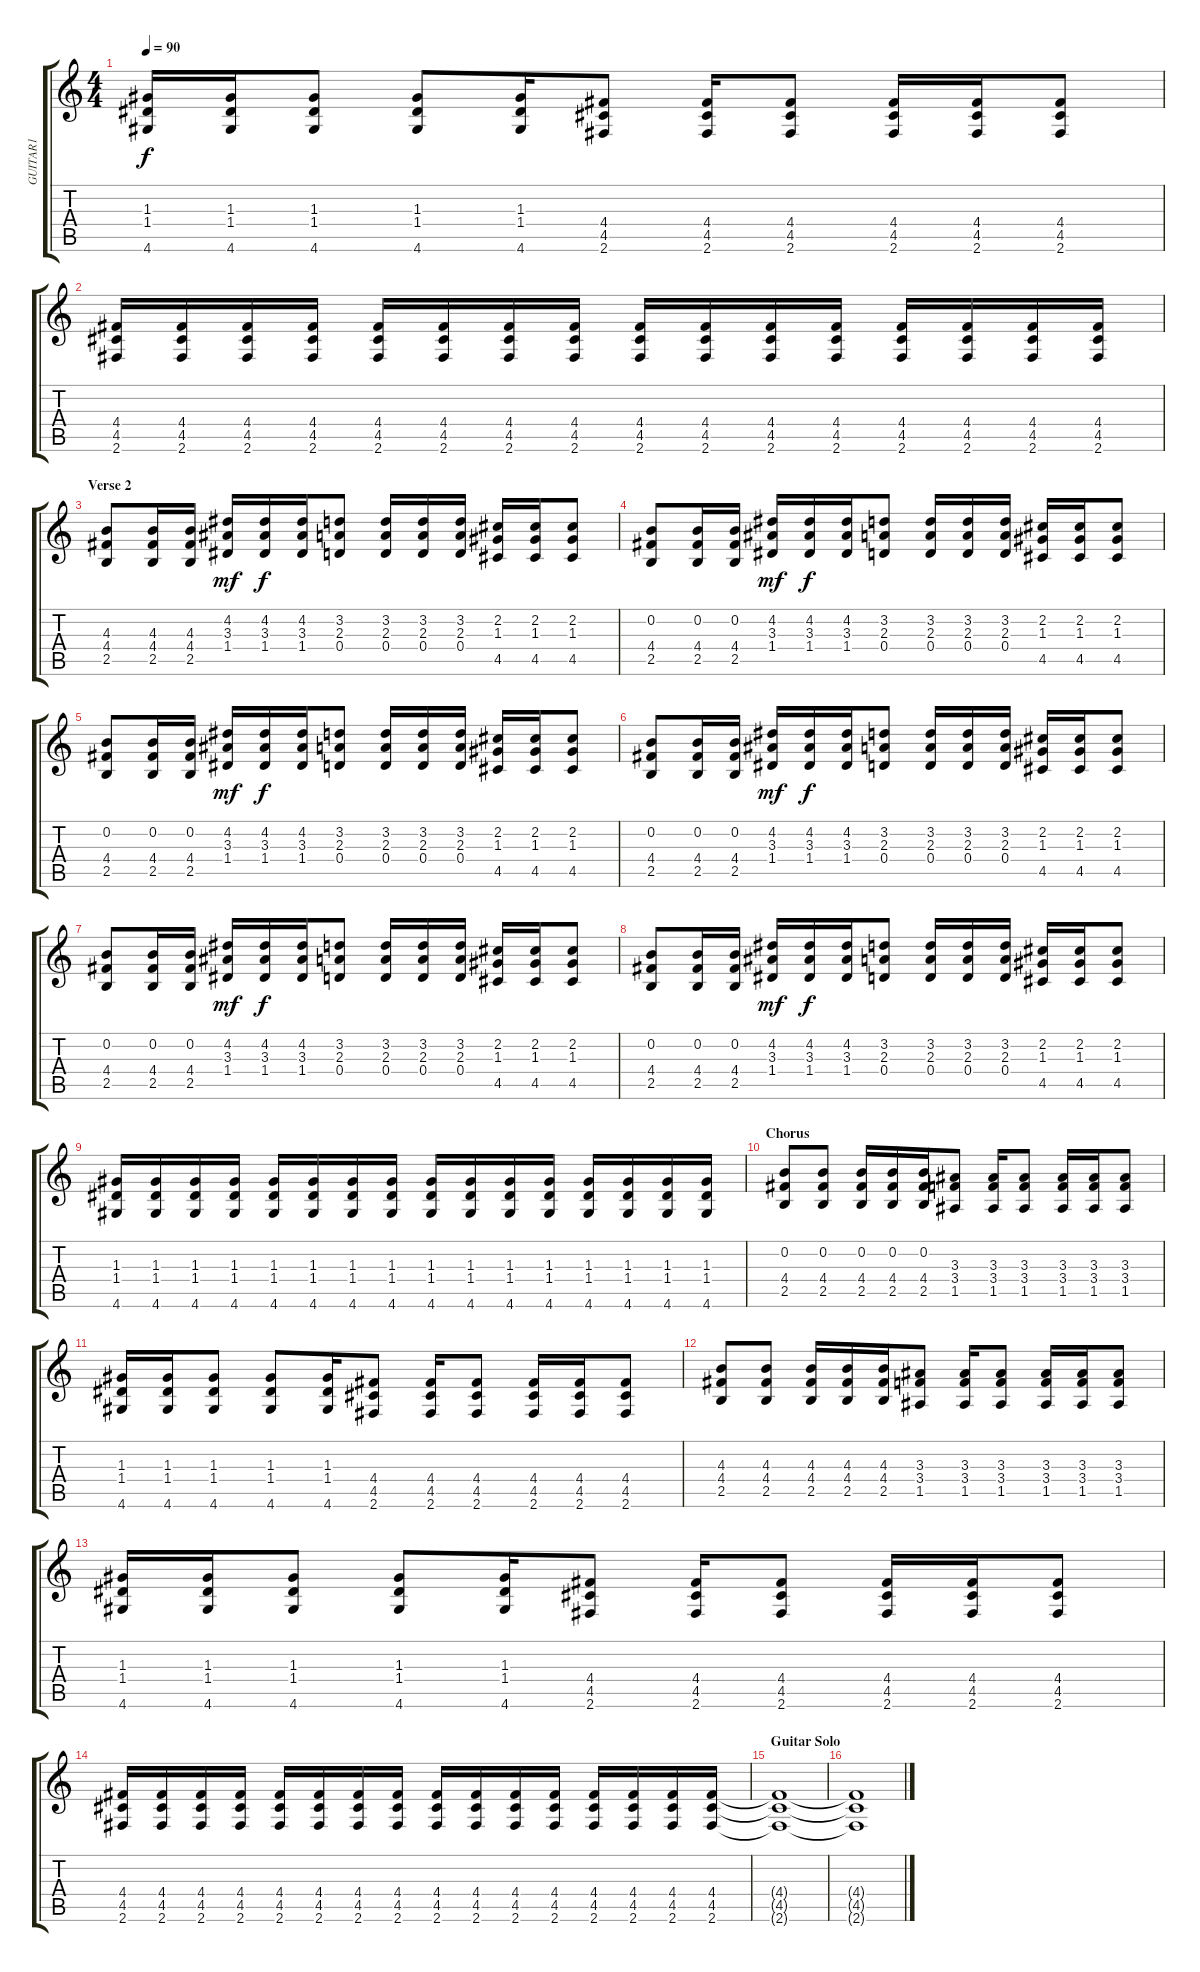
\track ("GUITAR1" "GUITAR1") {instrument distortionguitar}
\staff {score tabs}
\tuning (E4 B3 G3 D3 A2 E2) {hide}
\ts (4 4)
\tempo 90
\clef g2
\ks c
(1.3 1.4 4.6).16{dy f} (1.3 1.4 4.6).16 (1.3 1.4 4.6).8 (1.3 1.4 4.6).8 (1.3 1.4 4.6).16 (4.4 4.5 2.6).8 (4.4 4.5 2.6).16 (4.4 4.5 2.6).8 (4.4 4.5 2.6).16 (4.4 4.5 2.6).16 (4.4 4.5 2.6).8 |
(4.4 4.5 2.6).16 (4.4 4.5 2.6).16 (4.4 4.5 2.6).16 (4.4 4.5 2.6).16 (4.4 4.5 2.6).16 (4.4 4.5 2.6).16 (4.4 4.5 2.6).16 (4.4 4.5 2.6).16 (4.4 4.5 2.6).16 (4.4 4.5 2.6).16 (4.4 4.5 2.6).16 (4.4 4.5 2.6).16 (4.4 4.5 2.6).16 (4.4 4.5 2.6).16 (4.4 4.5 2.6).16 (4.4 4.5 2.6).16 |
\section ("" "Verse 2")
(4.3 4.4 2.5).8 (4.3 4.4 2.5).16 (4.3 4.4 2.5).16 (4.2 3.3 1.4).16{dy mf} (4.2 3.3 1.4).16{dy f} (4.2 3.3 1.4).16 (3.2 2.3 0.4).8 (3.2 2.3 0.4).16 (3.2 2.3 0.4).16 (3.2 2.3 0.4).16 (2.2 1.3 4.5).16 (2.2 1.3 4.5).16 (2.2 1.3 4.5).8 |
(0.2 4.4 2.5).8 (0.2 4.4 2.5).16 (0.2 4.4 2.5).16 (4.2 3.3 1.4).16{dy mf} (4.2 3.3 1.4).16{dy f} (4.2 3.3 1.4).16 (3.2 2.3 0.4).8 (3.2 2.3 0.4).16 (3.2 2.3 0.4).16 (3.2 2.3 0.4).16 (2.2 1.3 4.5).16 (2.2 1.3 4.5).16 (2.2 1.3 4.5).8 |
(0.2 4.4 2.5).8 (0.2 4.4 2.5).16 (0.2 4.4 2.5).16 (4.2 3.3 1.4).16{dy mf} (4.2 3.3 1.4).16{dy f} (4.2 3.3 1.4).16 (3.2 2.3 0.4).8 (3.2 2.3 0.4).16 (3.2 2.3 0.4).16 (3.2 2.3 0.4).16 (2.2 1.3 4.5).16 (2.2 1.3 4.5).16 (2.2 1.3 4.5).8 |
(0.2 4.4 2.5).8 (0.2 4.4 2.5).16 (0.2 4.4 2.5).16 (4.2 3.3 1.4).16{dy mf} (4.2 3.3 1.4).16{dy f} (4.2 3.3 1.4).16 (3.2 2.3 0.4).8 (3.2 2.3 0.4).16 (3.2 2.3 0.4).16 (3.2 2.3 0.4).16 (2.2 1.3 4.5).16 (2.2 1.3 4.5).16 (2.2 1.3 4.5).8 |
(0.2 4.4 2.5).8 (0.2 4.4 2.5).16 (0.2 4.4 2.5).16 (4.2 3.3 1.4).16{dy mf} (4.2 3.3 1.4).16{dy f} (4.2 3.3 1.4).16 (3.2 2.3 0.4).8 (3.2 2.3 0.4).16 (3.2 2.3 0.4).16 (3.2 2.3 0.4).16 (2.2 1.3 4.5).16 (2.2 1.3 4.5).16 (2.2 1.3 4.5).8 |
(0.2 4.4 2.5).8 (0.2 4.4 2.5).16 (0.2 4.4 2.5).16 (4.2 3.3 1.4).16{dy mf} (4.2 3.3 1.4).16{dy f} (4.2 3.3 1.4).16 (3.2 2.3 0.4).8 (3.2 2.3 0.4).16 (3.2 2.3 0.4).16 (3.2 2.3 0.4).16 (2.2 1.3 4.5).16 (2.2 1.3 4.5).16 (2.2 1.3 4.5).8 |
(1.3 1.4 4.6).16 (1.3 1.4 4.6).16 (1.3 1.4 4.6).16 (1.3 1.4 4.6).16 (1.3 1.4 4.6).16 (1.3 1.4 4.6).16 (1.3 1.4 4.6).16 (1.3 1.4 4.6).16 (1.3 1.4 4.6).16 (1.3 1.4 4.6).16 (1.3 1.4 4.6).16 (1.3 1.4 4.6).16 (1.3 1.4 4.6).16 (1.3 1.4 4.6).16 (1.3 1.4 4.6).16 (1.3 1.4 4.6).16 |
\section ("" "Chorus")
(0.2 4.4 2.5).8 (0.2 4.4 2.5).8 (0.2 4.4 2.5).16 (0.2 4.4 2.5).16 (0.2 4.4 2.5).16 (3.3 3.4 1.5).8 (3.3 3.4 1.5).16 (3.3 3.4 1.5).8 (3.3 3.4 1.5).16 (3.3 3.4 1.5).16 (3.3 3.4 1.5).8 |
(1.3 1.4 4.6).16 (1.3 1.4 4.6).16 (1.3 1.4 4.6).8 (1.3 1.4 4.6).8 (1.3 1.4 4.6).16 (4.4 4.5 2.6).8 (4.4 4.5 2.6).16 (4.4 4.5 2.6).8 (4.4 4.5 2.6).16 (4.4 4.5 2.6).16 (4.4 4.5 2.6).8 |
(4.3 4.4 2.5).8 (4.3 4.4 2.5).8 (4.3 4.4 2.5).16 (4.3 4.4 2.5).16 (4.3 4.4 2.5).16 (3.3 3.4 1.5).8 (3.3 3.4 1.5).16 (3.3 3.4 1.5).8 (3.3 3.4 1.5).16 (3.3 3.4 1.5).16 (3.3 3.4 1.5).8 |
(1.3 1.4 4.6).16 (1.3 1.4 4.6).16 (1.3 1.4 4.6).8 (1.3 1.4 4.6).8 (1.3 1.4 4.6).16 (4.4 4.5 2.6).8 (4.4 4.5 2.6).16 (4.4 4.5 2.6).8 (4.4 4.5 2.6).16 (4.4 4.5 2.6).16 (4.4 4.5 2.6).8 |
(4.4 4.5 2.6).16 (4.4 4.5 2.6).16 (4.4 4.5 2.6).16 (4.4 4.5 2.6).16 (4.4 4.5 2.6).16 (4.4 4.5 2.6).16 (4.4 4.5 2.6).16 (4.4 4.5 2.6).16 (4.4 4.5 2.6).16 (4.4 4.5 2.6).16 (4.4 4.5 2.6).16 (4.4 4.5 2.6).16 (4.4 4.5 2.6).16 (4.4 4.5 2.6).16 (4.4 4.5 2.6).16 (4.4 4.5 2.6).16 |
\section ("" "Guitar Solo")
(4.4{t} 4.5{t} 2.6{t}).1 |
(4.4{t} 4.5{t} 2.6{t}).1
